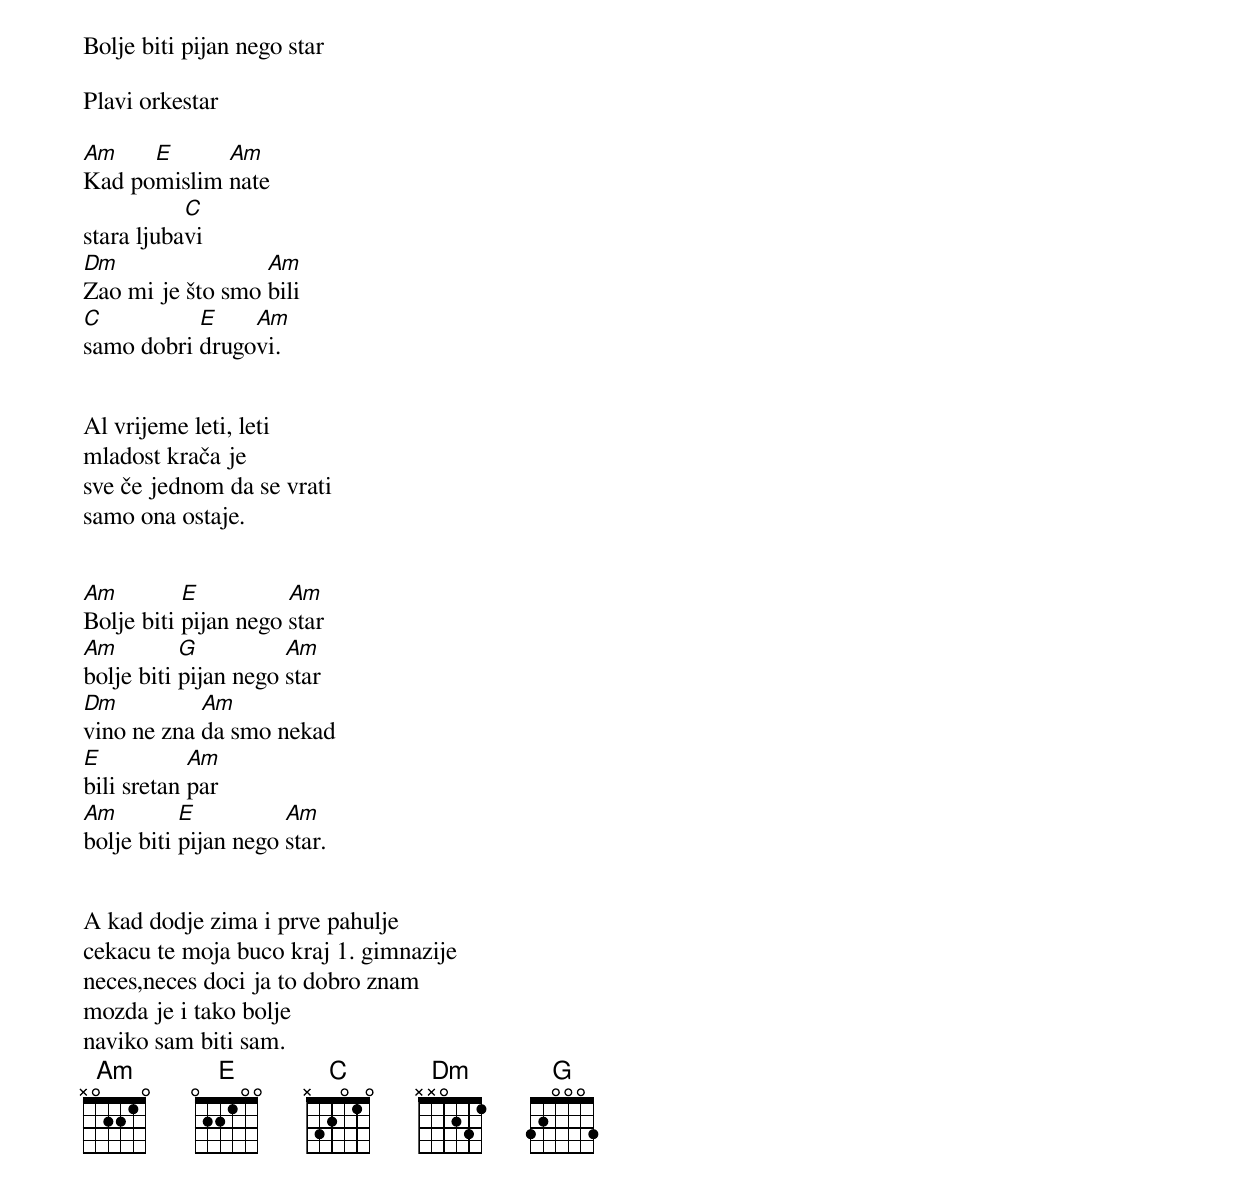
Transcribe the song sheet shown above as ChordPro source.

Bolje biti pijan nego star

Plavi orkestar

[Am]Kad po[E]mislim [Am]nate
stara ljuba[C]vi
[Dm]Zao mi je što smo [Am]bili
[C]samo dobri [E]drugo[Am]vi.


Al vrijeme leti, leti
mladost krača je
sve če jednom da se vrati
samo ona ostaje.


[Am]Bolje biti [E]pijan nego [Am]star
[Am]bolje biti [G]pijan nego [Am]star
[Dm]vino ne zna [Am]da smo nekad
[E]bili sretan [Am]par
[Am]bolje biti [E]pijan nego [Am]star.


A kad dodje zima i prve pahulje
cekacu te moja buco kraj 1. gimnazije
neces,neces doci ja to dobro znam
mozda je i tako bolje
naviko sam biti sam.
